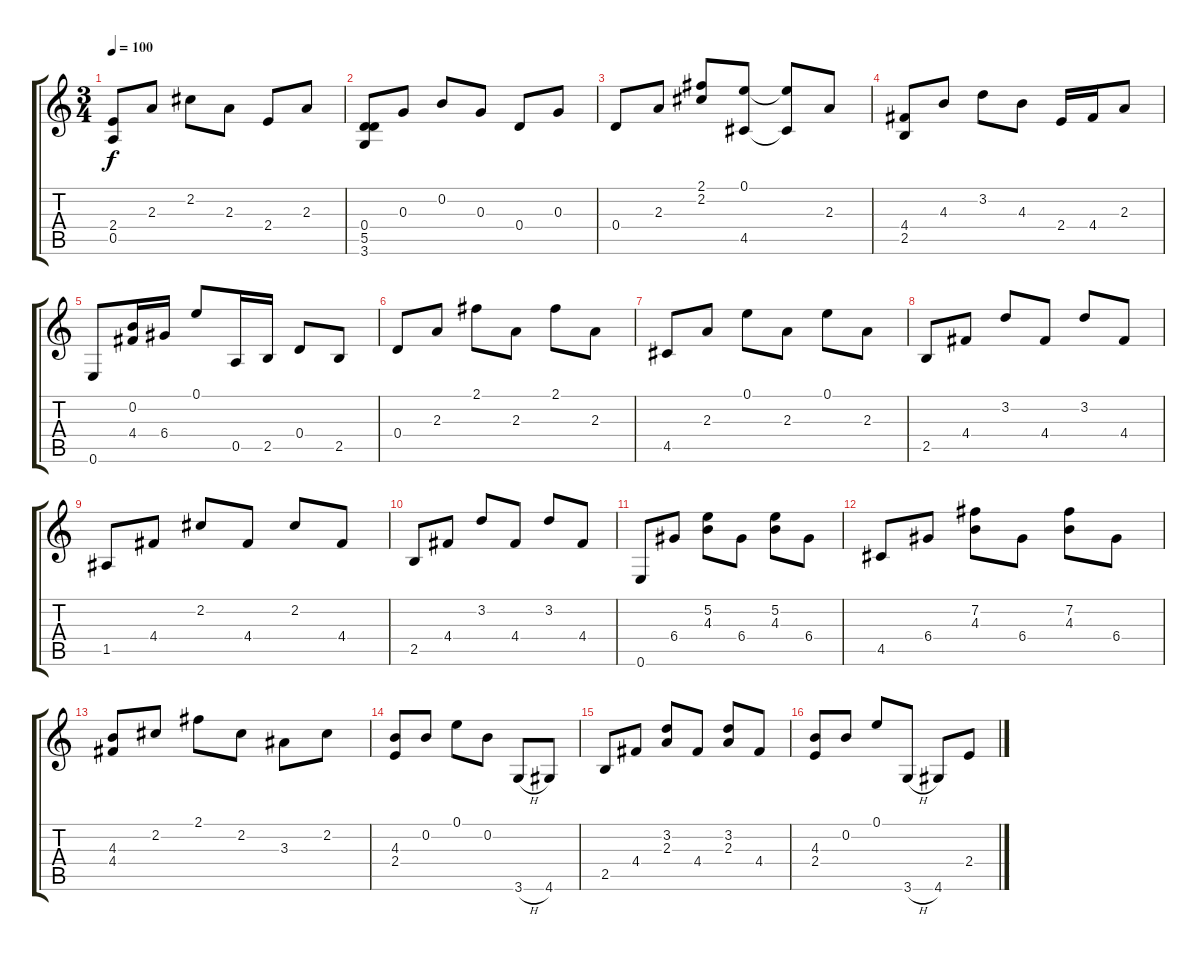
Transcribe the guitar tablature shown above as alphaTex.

\track "" {instrument acousticguitarnylon}
\staff {score tabs}
\tuning (E4 B3 G3 D3 A2 E2) {hide}
\ts (3 4)
\tempo 100
\clef g2
\ks c
(2.4 0.5).8{dy f} 2.3.8 2.2.8 2.3.8 2.4.8 2.3.8 |
(0.4 5.5 3.6).8 0.3.8 0.2.8 0.3.8 0.4.8 0.3.8 |
0.4.8 2.3.8 (2.1 2.2).8 (0.1 4.5).8 (0.1{t} 4.5{t}).8 2.3.8 |
(4.4 2.5).8 4.3.8 3.2.8 4.3.8 2.4.16 4.4.16 2.3.8 |
0.6.8 (0.2 4.4).16 6.4.16 0.1.8 0.5.16 2.5.16 0.4.8 2.5.8 |
0.4.8 2.3.8 2.1.8 2.3.8 2.1.8 2.3.8 |
4.5.8 2.3.8 0.1.8 2.3.8 0.1.8 2.3.8 |
2.5.8 4.4.8 3.2.8 4.4.8 3.2.8 4.4.8 |
1.5.8 4.4.8 2.2.8 4.4.8 2.2.8 4.4.8 |
2.5.8 4.4.8 3.2.8 4.4.8 3.2.8 4.4.8 |
0.6.8 6.4.8 (5.2 4.3).8 6.4.8 (5.2 4.3).8 6.4.8 |
4.5.8 6.4.8 (7.2 4.3).8 6.4.8 (7.2 4.3).8 6.4.8 |
(4.3 4.4).8 2.2.8 2.1.8 2.2.8 3.3.8 2.2.8 |
(4.3 2.4).8 0.2.8 0.1.8 0.2.8 3.6{h}.8 4.6.8 |
2.5.8 4.4.8 (3.2 2.3).8 4.4.8 (3.2 2.3).8 4.4.8 |
(4.3 2.4).8 0.2.8 0.1.8 3.6{h}.8 4.6.8 2.4.8
